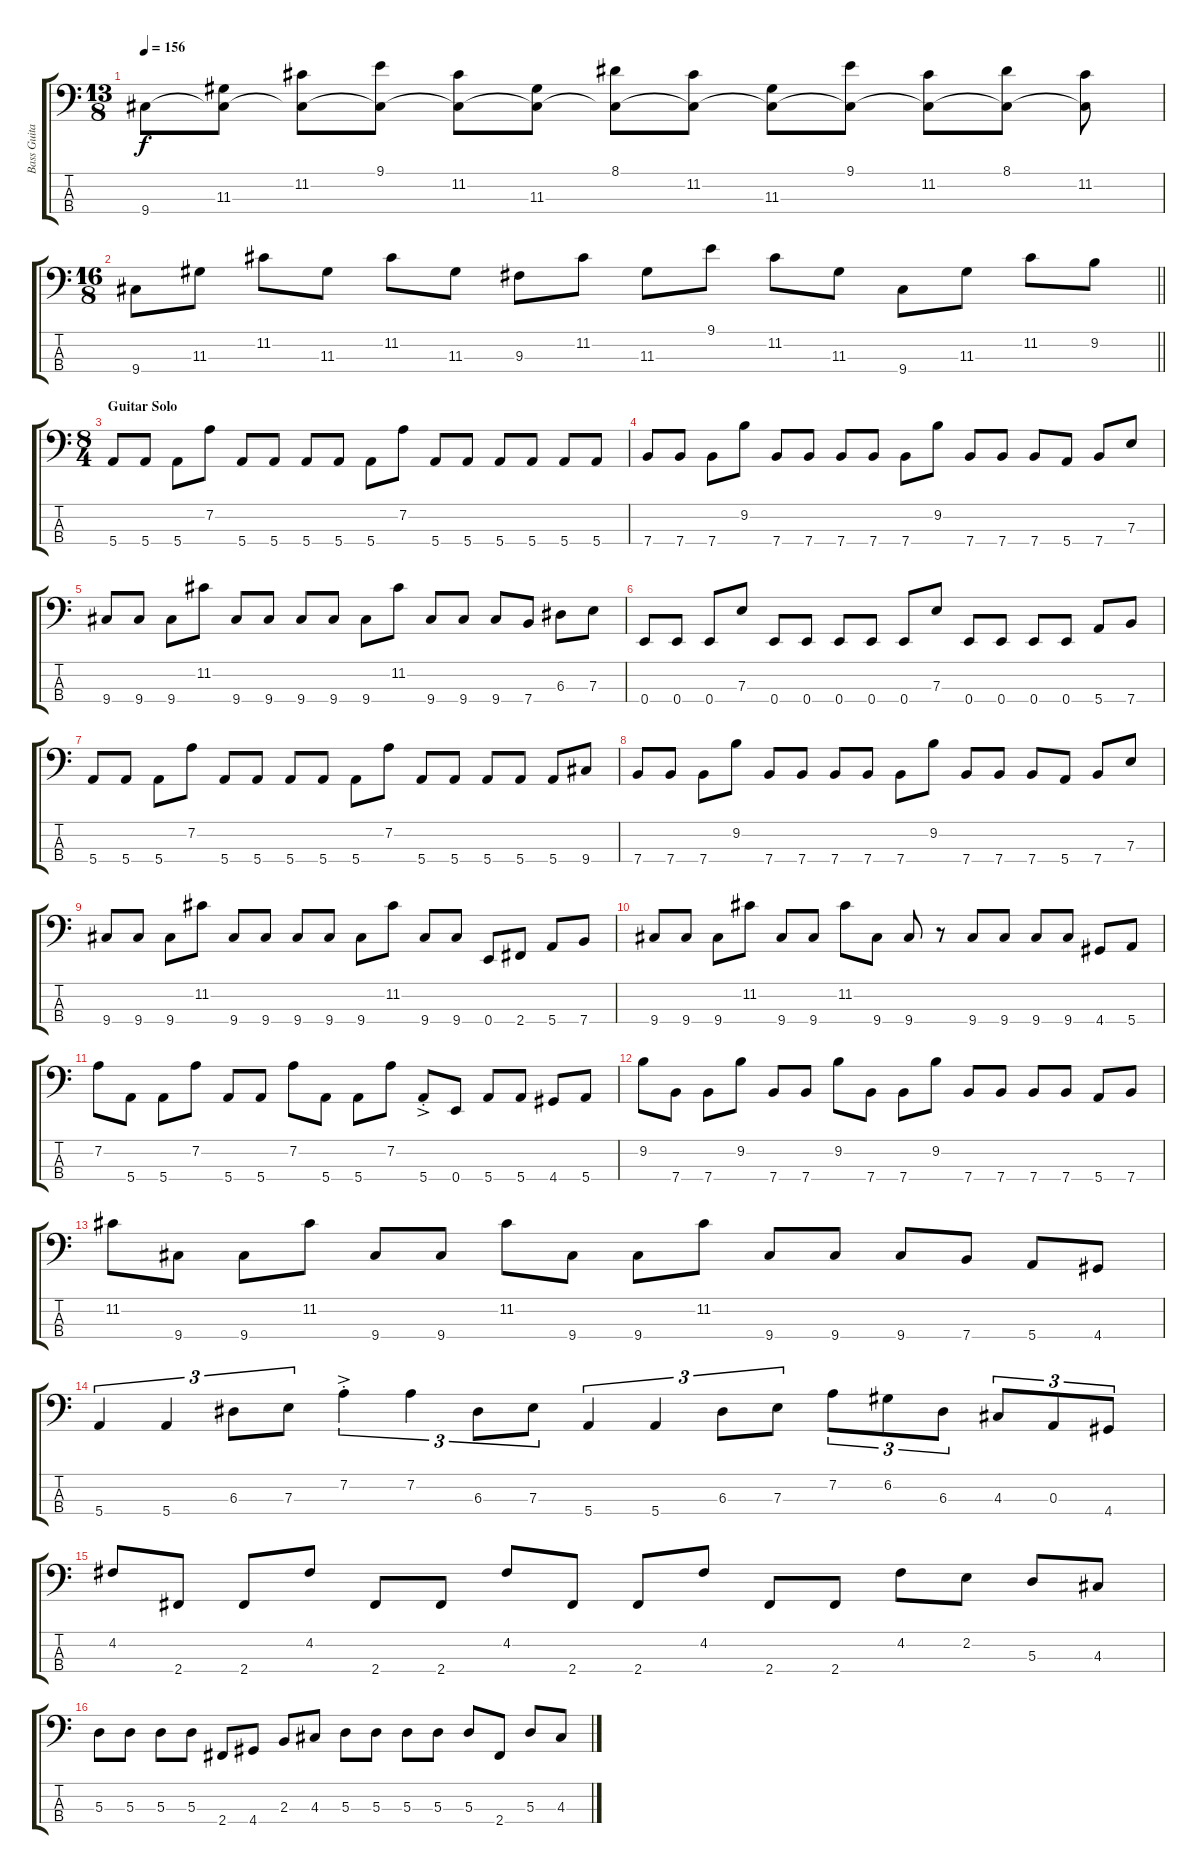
\track ("Bass Guitar" "Bass Guita") {instrument electricbassfinger}
\staff {score tabs}
\tuning (G2 D2 A1 E1) {hide}
\ts (13 8)
\tempo 156
\clef f4
\ks c
9.4.8{dy f} (11.3 9.4{t}).8 (11.2 9.4{t}).8 (9.1 9.4{t}).8 (11.2 9.4{t}).8 (11.3 9.4{t}).8 (8.1 9.4{t}).8 (11.2 9.4{t}).8 (11.3 9.4{t}).8 (9.1 9.4{t}).8 (11.2 9.4{t}).8 (8.1 9.4{t}).8 (11.2 9.4{t}).8 |
\ts (16 8)
\barLineRight lightlight
9.4.8 11.3.8 11.2.8 11.3.8 11.2.8 11.3.8 9.3.8 11.2.8 11.3.8 9.1.8 11.2.8 11.3.8 9.4.8 11.3.8 11.2.8 9.2.8 |
\ts (8 4)
\section ("" "Guitar Solo")
5.4.8 5.4.8 5.4.8 7.2.8 5.4.8 5.4.8 5.4.8 5.4.8 5.4.8 7.2.8 5.4.8 5.4.8 5.4.8 5.4.8 5.4.8 5.4.8 |
7.4.8 7.4.8 7.4.8 9.2.8 7.4.8 7.4.8 7.4.8 7.4.8 7.4.8 9.2.8 7.4.8 7.4.8 7.4.8 5.4.8 7.4.8 7.3.8 |
9.4.8 9.4.8 9.4.8 11.2.8 9.4.8 9.4.8 9.4.8 9.4.8 9.4.8 11.2.8 9.4.8 9.4.8 9.4.8 7.4.8 6.3.8 7.3.8 |
0.4.8 0.4.8 0.4.8 7.3.8 0.4.8 0.4.8 0.4.8 0.4.8 0.4.8 7.3.8 0.4.8 0.4.8 0.4.8 0.4.8 5.4.8 7.4.8 |
5.4.8 5.4.8 5.4.8 7.2.8 5.4.8 5.4.8 5.4.8 5.4.8 5.4.8 7.2.8 5.4.8 5.4.8 5.4.8 5.4.8 5.4.8 9.4.8 |
7.4.8 7.4.8 7.4.8 9.2.8 7.4.8 7.4.8 7.4.8 7.4.8 7.4.8 9.2.8 7.4.8 7.4.8 7.4.8 5.4.8 7.4.8 7.3.8 |
9.4.8 9.4.8 9.4.8 11.2.8 9.4.8 9.4.8 9.4.8 9.4.8 9.4.8 11.2.8 9.4.8 9.4.8 0.4.8 2.4.8 5.4.8 7.4.8 |
9.4.8 9.4.8 9.4.8 11.2.8 9.4.8 9.4.8 11.2.8 9.4.8 9.4.8 r.8 9.4.8 9.4.8 9.4.8 9.4.8 4.4.8 5.4.8 |
7.2.8 5.4.8 5.4.8 7.2.8 5.4.8 5.4.8 7.2.8 5.4.8 5.4.8 7.2.8 5.4{ac st}.8 0.4.8 5.4.8 5.4.8 4.4.8 5.4.8 |
9.2.8 7.4.8 7.4.8 9.2.8 7.4.8 7.4.8 9.2.8 7.4.8 7.4.8 9.2.8 7.4.8 7.4.8 7.4.8 7.4.8 5.4.8 7.4.8 |
11.2.8 9.4.8 9.4.8 11.2.8 9.4.8 9.4.8 11.2.8 9.4.8 9.4.8 11.2.8 9.4.8 9.4.8 9.4.8 7.4.8 5.4.8 4.4.8 |
5.4.4{tu (3 2)} 5.4.4{tu (3 2)} 6.3.8{tu (3 2)} 7.3.8{tu (3 2)} 7.2{ac st}.4{tu (3 2)} 7.2.4{tu (3 2)} 6.3.8{tu (3 2)} 7.3.8{tu (3 2)} 5.4.4{tu (3 2)} 5.4.4{tu (3 2)} 6.3.8{tu (3 2)} 7.3.8{tu (3 2)} 7.2.8{tu (3 2)} 6.2.8{tu (3 2)} 6.3.8{tu (3 2)} 4.3.8{tu (3 2)} 0.3.8{tu (3 2)} 4.4.8{tu (3 2)} |
4.2.8 2.4.8 2.4.8 4.2.8 2.4.8 2.4.8 4.2.8 2.4.8 2.4.8 4.2.8 2.4.8 2.4.8 4.2.8 2.2.8 5.3.8 4.3.8 |
5.3.8 5.3.8 5.3.8 5.3.8 2.4.8 4.4.8 2.3.8 4.3.8 5.3.8 5.3.8 5.3.8 5.3.8 5.3.8 2.4.8 5.3.8 4.3.8
